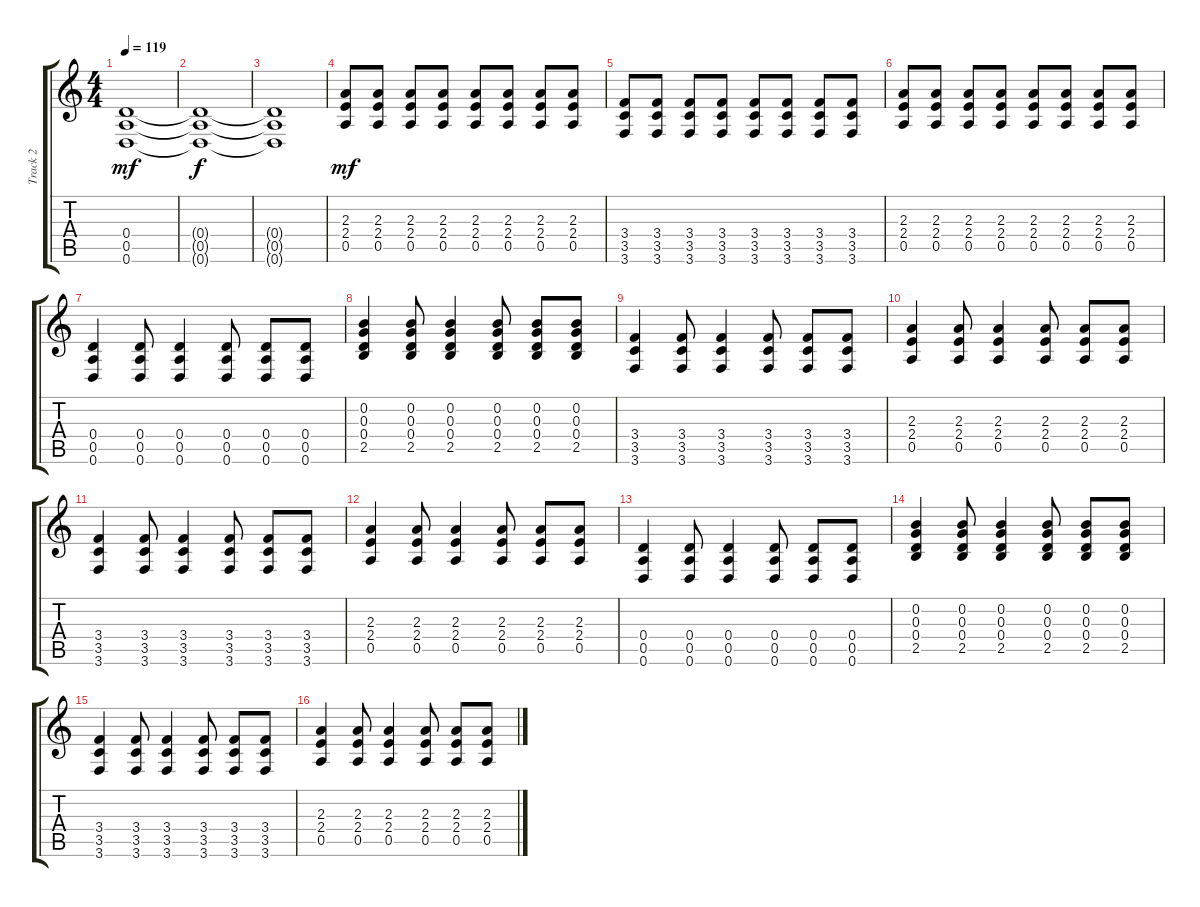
\track ("Track 2" "Track 2") {instrument overdrivenguitar}
\staff {score tabs}
\tuning (E4 B3 G3 D3 A2 D2) {hide}
\ts (4 4)
\tempo 119
\clef g2
\ks c
(0.4 0.5 0.6).1{dy mf} |
(0.4{t} 0.5{t} 0.6{t}).1{dy f} |
(0.4{t} 0.5{t} 0.6{t}).1 |
(2.3 2.4 0.5).8{dy mf} (2.3 2.4 0.5).8 (2.3 2.4 0.5).8 (2.3 2.4 0.5).8 (2.3 2.4 0.5).8 (2.3 2.4 0.5).8 (2.3 2.4 0.5).8 (2.3 2.4 0.5).8 |
(3.4 3.5 3.6).8 (3.4 3.5 3.6).8 (3.4 3.5 3.6).8 (3.4 3.5 3.6).8 (3.4 3.5 3.6).8 (3.4 3.5 3.6).8 (3.4 3.5 3.6).8 (3.4 3.5 3.6).8 |
(2.3 2.4 0.5).8 (2.3 2.4 0.5).8 (2.3 2.4 0.5).8 (2.3 2.4 0.5).8 (2.3 2.4 0.5).8 (2.3 2.4 0.5).8 (2.3 2.4 0.5).8 (2.3 2.4 0.5).8 |
(0.4 0.5 0.6).4 (0.4 0.5 0.6).8 (0.4 0.5 0.6).4 (0.4 0.5 0.6).8 (0.4 0.5 0.6).8 (0.4 0.5 0.6).8 |
(0.2 0.3 0.4 2.5).4 (0.2 0.3 0.4 2.5).8 (0.2 0.3 0.4 2.5).4 (0.2 0.3 0.4 2.5).8 (0.2 0.3 0.4 2.5).8 (0.2 0.3 0.4 2.5).8 |
(3.4 3.5 3.6).4 (3.4 3.5 3.6).8 (3.4 3.5 3.6).4 (3.4 3.5 3.6).8 (3.4 3.5 3.6).8 (3.4 3.5 3.6).8 |
(2.3 2.4 0.5).4 (2.3 2.4 0.5).8 (2.3 2.4 0.5).4 (2.3 2.4 0.5).8 (2.3 2.4 0.5).8 (2.3 2.4 0.5).8 |
(3.4 3.5 3.6).4 (3.4 3.5 3.6).8 (3.4 3.5 3.6).4 (3.4 3.5 3.6).8 (3.4 3.5 3.6).8 (3.4 3.5 3.6).8 |
(2.3 2.4 0.5).4 (2.3 2.4 0.5).8 (2.3 2.4 0.5).4 (2.3 2.4 0.5).8 (2.3 2.4 0.5).8 (2.3 2.4 0.5).8 |
(0.4 0.5 0.6).4 (0.4 0.5 0.6).8 (0.4 0.5 0.6).4 (0.4 0.5 0.6).8 (0.4 0.5 0.6).8 (0.4 0.5 0.6).8 |
(0.2 0.3 0.4 2.5).4 (0.2 0.3 0.4 2.5).8 (0.2 0.3 0.4 2.5).4 (0.2 0.3 0.4 2.5).8 (0.2 0.3 0.4 2.5).8 (0.2 0.3 0.4 2.5).8 |
(3.4 3.5 3.6).4 (3.4 3.5 3.6).8 (3.4 3.5 3.6).4 (3.4 3.5 3.6).8 (3.4 3.5 3.6).8 (3.4 3.5 3.6).8 |
(2.3 2.4 0.5).4 (2.3 2.4 0.5).8 (2.3 2.4 0.5).4 (2.3 2.4 0.5).8 (2.3 2.4 0.5).8 (2.3 2.4 0.5).8
